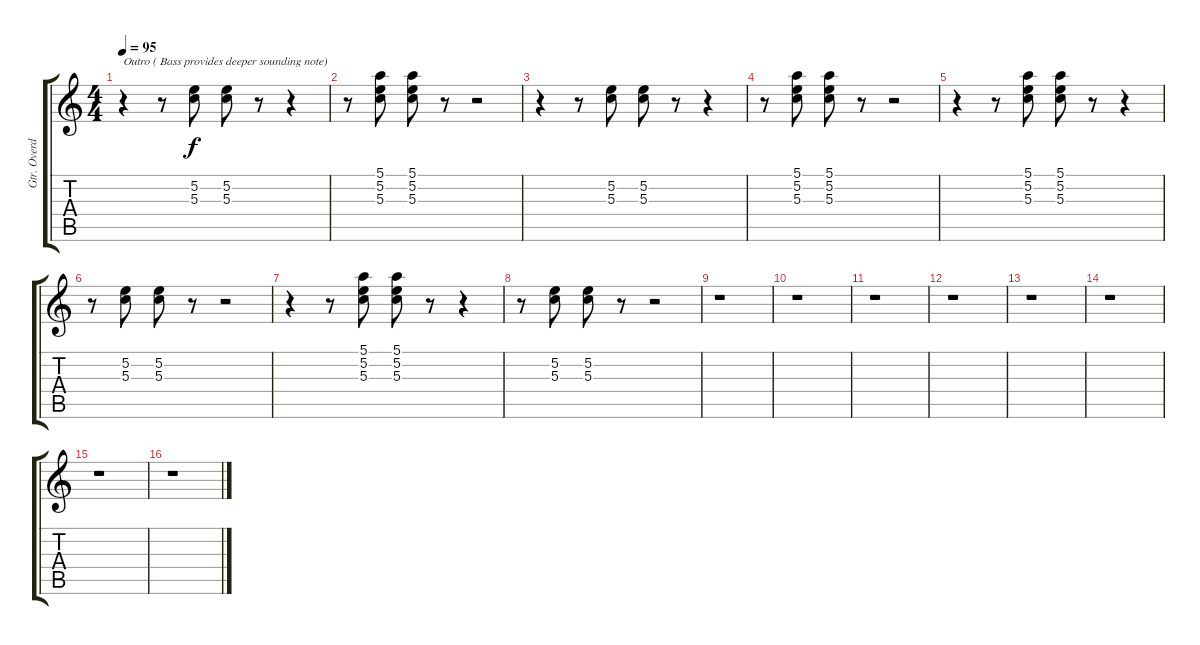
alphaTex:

\track ("Gtr. Overdub 1 | Dist." "Gtr. Overd") {instrument distortionguitar}
\staff {score tabs}
\tuning (E4 B3 G3 D3 A2 D2) {hide}
\ts (4 4)
\tempo 95
\clef g2
\ks c
r.4{txt "Outro ( Bass provides deeper sounding note)" dy mf instrument overdrivenguitar} r.8 (5.2 5.3).8{dy f} (5.2 5.3).8 r.8 r.4 |
r.8 (5.1 5.2 5.3).8 (5.1 5.2 5.3).8 r.8 r.2 |
r.4 r.8 (5.2 5.3).8 (5.2 5.3).8 r.8 r.4 |
r.8 (5.1 5.2 5.3).8 (5.1 5.2 5.3).8 r.8 r.2 |
r.4 r.8 (5.1 5.2 5.3).8 (5.1 5.2 5.3).8 r.8 r.4 |
r.8 (5.2 5.3).8 (5.2 5.3).8 r.8 r.2 |
r.4 r.8 (5.1 5.2 5.3).8 (5.1 5.2 5.3).8 r.8 r.4 |
r.8 (5.2 5.3).8 (5.2 5.3).8 r.8 r.2 |
r.1 |
r.1 |
r.1 |
r.1 |
r.1 |
r.1 |
r.1 |
r.1
